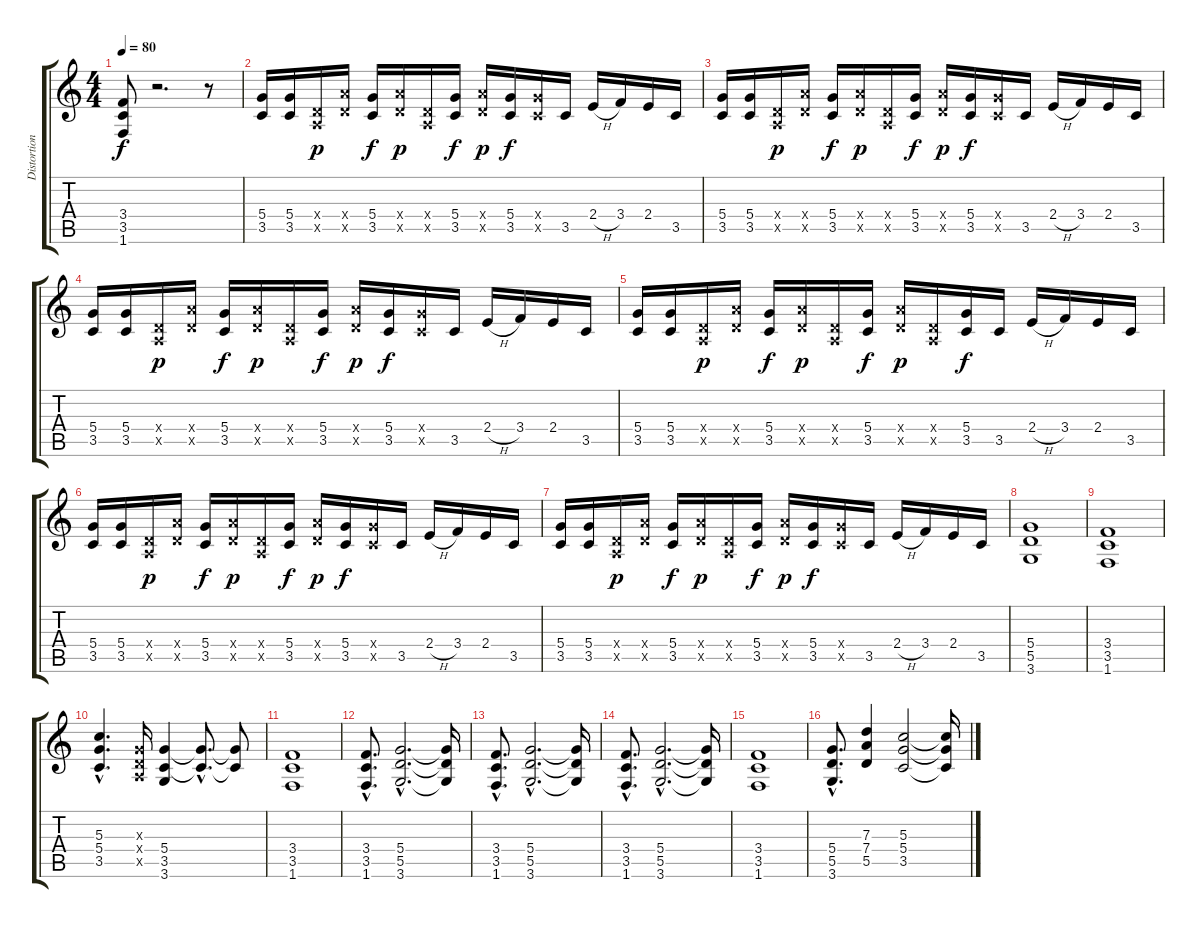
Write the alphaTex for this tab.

\track ("Distortion" "Distortion") {instrument overdrivenguitar}
\staff {score tabs}
\tuning (E4 B3 G3 D3 A2 E2) {hide}
\ts (4 4)
\tempo 80
\clef g2
\ks c
(3.4 3.5 1.6).8{dy f} r.2{d} r.8 |
(5.4 3.5).16 (5.4 3.5).16 (0.4{x} 0.5{x}).16{dy p} (7.4{x} 5.5{x}).16 (5.4 3.5).16{dy f} (7.4{x} 5.5{x}).16{dy p} (0.4{x} 0.5{x}).16 (5.4 3.5).16{dy f} (7.4{x} 5.5{x}).16{dy p} (5.4 3.5).16{dy f} (5.4{x} 3.5{x}).16 3.5.16 2.4{h}.16 3.4.16 2.4.16 3.5.16 |
(5.4 3.5).16 (5.4 3.5).16 (0.4{x} 0.5{x}).16{dy p} (7.4{x} 5.5{x}).16 (5.4 3.5).16{dy f} (7.4{x} 5.5{x}).16{dy p} (0.4{x} 0.5{x}).16 (5.4 3.5).16{dy f} (7.4{x} 5.5{x}).16{dy p} (5.4 3.5).16{dy f} (5.4{x} 3.5{x}).16 3.5.16 2.4{h}.16 3.4.16 2.4.16 3.5.16 |
(5.4 3.5).16 (5.4 3.5).16 (0.4{x} 0.5{x}).16{dy p} (7.4{x} 5.5{x}).16 (5.4 3.5).16{dy f} (7.4{x} 5.5{x}).16{dy p} (0.4{x} 0.5{x}).16 (5.4 3.5).16{dy f} (7.4{x} 5.5{x}).16{dy p} (5.4 3.5).16{dy f} (5.4{x} 3.5{x}).16 3.5.16 2.4{h}.16 3.4.16 2.4.16 3.5.16 |
(5.4 3.5).16 (5.4 3.5).16 (0.4{x} 0.5{x}).16{dy p} (7.4{x} 5.5{x}).16 (5.4 3.5).16{dy f} (7.4{x} 5.5{x}).16{dy p} (0.4{x} 0.5{x}).16 (5.4 3.5).16{dy f} (7.4{x} 5.5{x}).16{dy p} (0.4{x} 0.5{x}).16 (5.4 3.5).16{dy f} 3.5.16 2.4{h}.16 3.4.16 2.4.16 3.5.16 |
(5.4 3.5).16 (5.4 3.5).16 (0.4{x} 0.5{x}).16{dy p} (7.4{x} 5.5{x}).16 (5.4 3.5).16{dy f} (7.4{x} 5.5{x}).16{dy p} (0.4{x} 0.5{x}).16 (5.4 3.5).16{dy f} (7.4{x} 5.5{x}).16{dy p} (5.4 3.5).16{dy f} (5.4{x} 3.5{x}).16 3.5.16 2.4{h}.16 3.4.16 2.4.16 3.5.16 |
(5.4 3.5).16 (5.4 3.5).16 (0.4{x} 0.5{x}).16{dy p} (7.4{x} 5.5{x}).16 (5.4 3.5).16{dy f} (7.4{x} 5.5{x}).16{dy p} (0.4{x} 0.5{x}).16 (5.4 3.5).16{dy f} (7.4{x} 5.5{x}).16{dy p} (5.4 3.5).16{dy f} (5.4{x} 3.5{x}).16 3.5.16 2.4{h}.16 3.4.16 2.4.16 3.5.16 |
(5.4 5.5 3.6).1 |
(3.4 3.5 1.6).1 |
(5.3{hac} 5.4{hac} 3.5{hac}).4{d} (0.3{x} 0.4{x} 0.5{x}).16 (5.4 3.5 3.6).4 (5.4{hac t} 3.5{hac t}).8{d} (5.4{t} 3.5{t}).8 |
(3.4 3.5 1.6).1 |
(3.4{hac} 3.5{hac} 1.6{hac}).8{d volume 11} (5.4{hac} 5.5{hac} 3.6{hac}).2{d} (5.4{t} 5.5{t} 3.6{t}).16 |
(3.4{hac} 3.5{hac} 1.6{hac}).8{d volume 11} (5.4{hac} 5.5{hac} 3.6{hac}).2{d} (5.4{t} 5.5{t} 3.6{t}).16 |
(3.4{hac} 3.5{hac} 1.6{hac}).8{d volume 11} (5.4{hac} 5.5{hac} 3.6{hac}).2{d} (5.4{t} 5.5{t} 3.6{t}).16 |
(3.4 3.5 1.6).1 |
(5.4{hac} 5.5{hac} 3.6{hac}).8{d volume 11 balance 8} (7.3 7.4 5.5).4 (5.3 5.4 3.5).2 (5.3{t} 5.4{t} 3.5{t}).16
